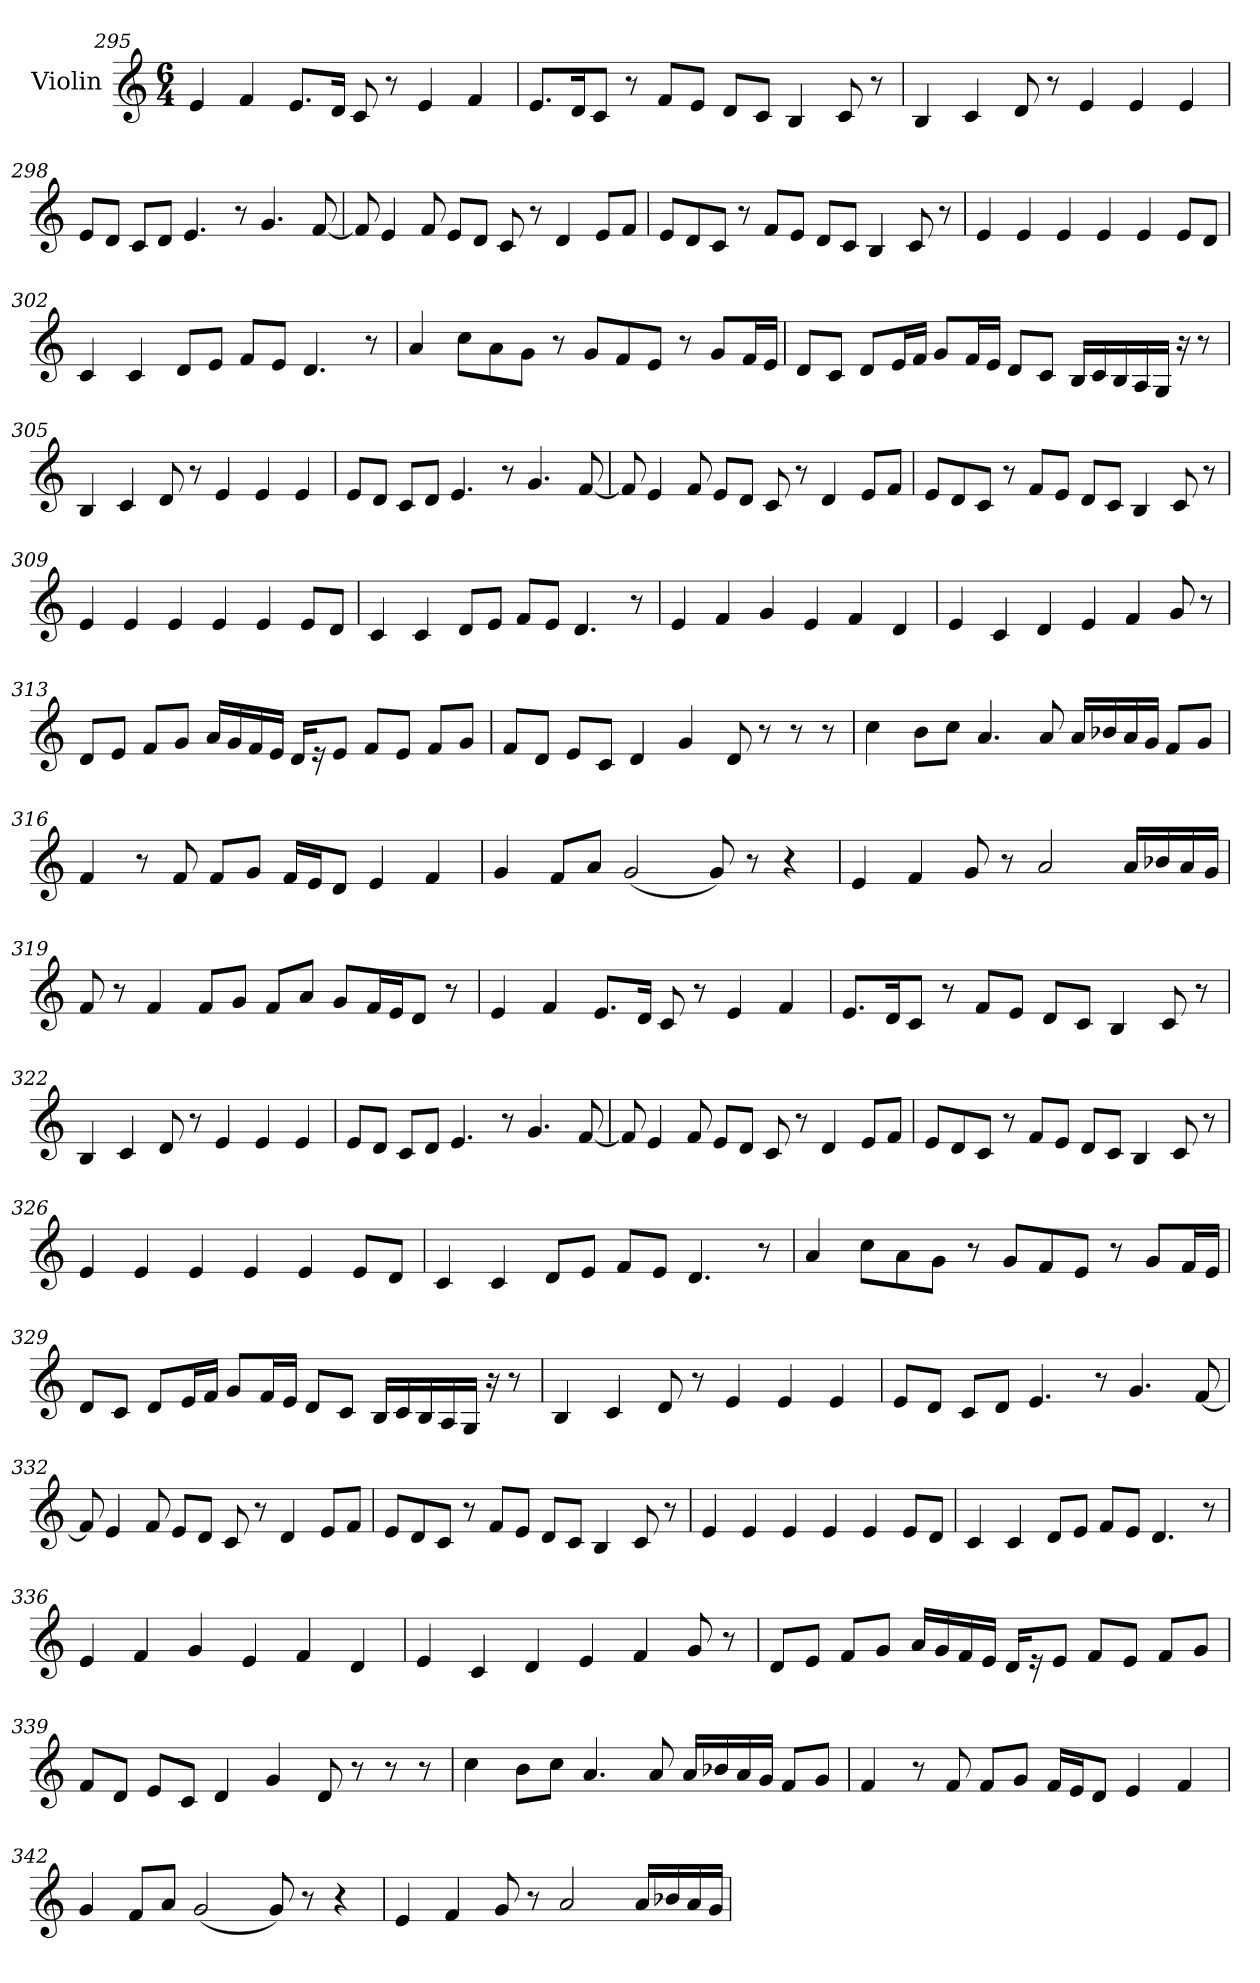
**kern
*part1
*staff1
*I"Violin
!!LO:LB:g=z
*clefG2
*k[]
*M6/4
=295
4e/
4f/
8.e/L
16d/Jk
8c/
8r
4e/
4f/
=296
8.e/L
16d/K
8c/J
8r
8f/L
8e/J
8d/L
8c/J
4B/
8c/
8r
=297
4B/
4c/
8d/
8r
4e/
4e/
4e/
!!LO:LB:g=z
=298
8e/L
8d/J
8c/L
8d/J
4.e/
8r
4.g/
[8f/
=299
8f/]
4e/
8f/
8e/L
8d/J
8c/
8r
4d/
8e/L
8f/J
=300
8e/L
8d/
8c/J
8r
8f/L
8e/J
8d/L
8c/J
4B/
8c/
8r
!!LO:LB:g=z
=301
4e/
4e/
4e/
4e/
4e/
8e/L
8d/J
=302
4c/
4c/
8d/L
8e/J
8f/L
8e/J
4.d/
8r
=303
4a/
8cc\L
8a\
8g\J
8r
8g/L
8f/
8e/J
8r
8g/L
16f/L
16e/JJ
!!LO:LB:g=z
=304
8d/L
8c/J
8d/L
16e/L
16f/JJ
8g/L
16f/L
16e/JJ
8d/L
8c/J
16B/LL
16c/
16B/
16A/
16G/JJ
16r
8r
=305
4B/
4c/
8d/
8r
4e/
4e/
4e/
=306
8e/L
8d/J
8c/L
8d/J
4.e/
8r
4.g/
[8f/
!!LO:LB:g=z
=307
8f/]
4e/
8f/
8e/L
8d/J
8c/
8r
4d/
8e/L
8f/J
=308
8e/L
8d/
8c/J
8r
8f/L
8e/J
8d/L
8c/J
4B/
8c/
8r
=309
4e/
4e/
4e/
4e/
4e/
8e/L
8d/J
!!LO:LB:g=z
=310
4c/
4c/
8d/L
8e/J
8f/L
8e/J
4.d/
8r
=311
4e/
4f/
4g/
4e/
4f/
4d/
=312
4e/
4c/
4d/
4e/
4f/
8g/
8r
!!LO:PB:g=z
=313
8d/L
8e/J
8f/L
8g/J
16a/LL
16g/
16f/
16e/JJ
16d/KL
16r
8e/J
8f/L
8e/J
8f/L
8g/J
=314
8f/L
8d/J
8e/L
8c/J
4d/
4g/
8d/
8r
8r
8r
=315
4cc\
8b\L
8cc\J
4.a/
8a/
16a/LL
16b-X/
16a/
16g/JJ
8f/L
8g/J
!!LO:LB:g=z
=316
4f/
8r
8f/
8f/L
8g/J
16f/LL
16e/J
8d/J
4e/
4f/
=317
4g/
8f/L
8a/J
(<2g/
8g/)
8r
4r
=318
4e/
4f/
8g/
8r
2a/
16a/LL
16b-X/
16a/
16g/JJ
!!LO:LB:g=z
=319
8f/
8r
4f/
8f/L
8g/J
8f/L
8a/J
8g/L
16f/L
16e/J
8d/J
8r
=320
4e/
4f/
8.e/L
16d/Jk
8c/
8r
4e/
4f/
=321
8.e/L
16d/K
8c/J
8r
8f/L
8e/J
8d/L
8c/J
4B/
8c/
8r
!!LO:LB:g=z
=322
4B/
4c/
8d/
8r
4e/
4e/
4e/
=323
8e/L
8d/J
8c/L
8d/J
4.e/
8r
4.g/
[8f/
=324
8f/]
4e/
8f/
8e/L
8d/J
8c/
8r
4d/
8e/L
8f/J
!!LO:LB:g=z
=325
8e/L
8d/
8c/J
8r
8f/L
8e/J
8d/L
8c/J
4B/
8c/
8r
=326
4e/
4e/
4e/
4e/
4e/
8e/L
8d/J
=327
4c/
4c/
8d/L
8e/J
8f/L
8e/J
4.d/
8r
!!LO:LB:g=z
=328
4a/
8cc\L
8a\
8g\J
8r
8g/L
8f/
8e/J
8r
8g/L
16f/L
16e/JJ
=329
8d/L
8c/J
8d/L
16e/L
16f/JJ
8g/L
16f/L
16e/JJ
8d/L
8c/J
16B/LL
16c/
16B/
16A/
16G/JJ
16r
8r
=330
4B/
4c/
8d/
8r
4e/
4e/
4e/
!!LO:LB:g=z
=331
8e/L
8d/J
8c/L
8d/J
4.e/
8r
4.g/
[8f/
=332
8f/]
4e/
8f/
8e/L
8d/J
8c/
8r
4d/
8e/L
8f/J
=333
8e/L
8d/
8c/J
8r
8f/L
8e/J
8d/L
8c/J
4B/
8c/
8r
!!LO:LB:g=z
=334
4e/
4e/
4e/
4e/
4e/
8e/L
8d/J
=335
4c/
4c/
8d/L
8e/J
8f/L
8e/J
4.d/
8r
=336
4e/
4f/
4g/
4e/
4f/
4d/
=337
4e/
4c/
4d/
4e/
4f/
8g/
8r
!!LO:PB:g=z
=338
8d/L
8e/J
8f/L
8g/J
16a/LL
16g/
16f/
16e/JJ
16d/KL
16r
8e/J
8f/L
8e/J
8f/L
8g/J
=339
8f/L
8d/J
8e/L
8c/J
4d/
4g/
8d/
8r
8r
8r
=340
4cc\
8b\L
8cc\J
4.a/
8a/
16a/LL
16b-X/
16a/
16g/JJ
8f/L
8g/J
!!LO:LB:g=z
=341
4f/
8r
8f/
8f/L
8g/J
16f/LL
16e/J
8d/J
4e/
4f/
=342
4g/
8f/L
8a/J
(<2g/
8g/)
8r
4r
=343
4e/
4f/
8g/
8r
2a/
16a/LL
16b-X/
16a/
16g/JJ
=
*-
